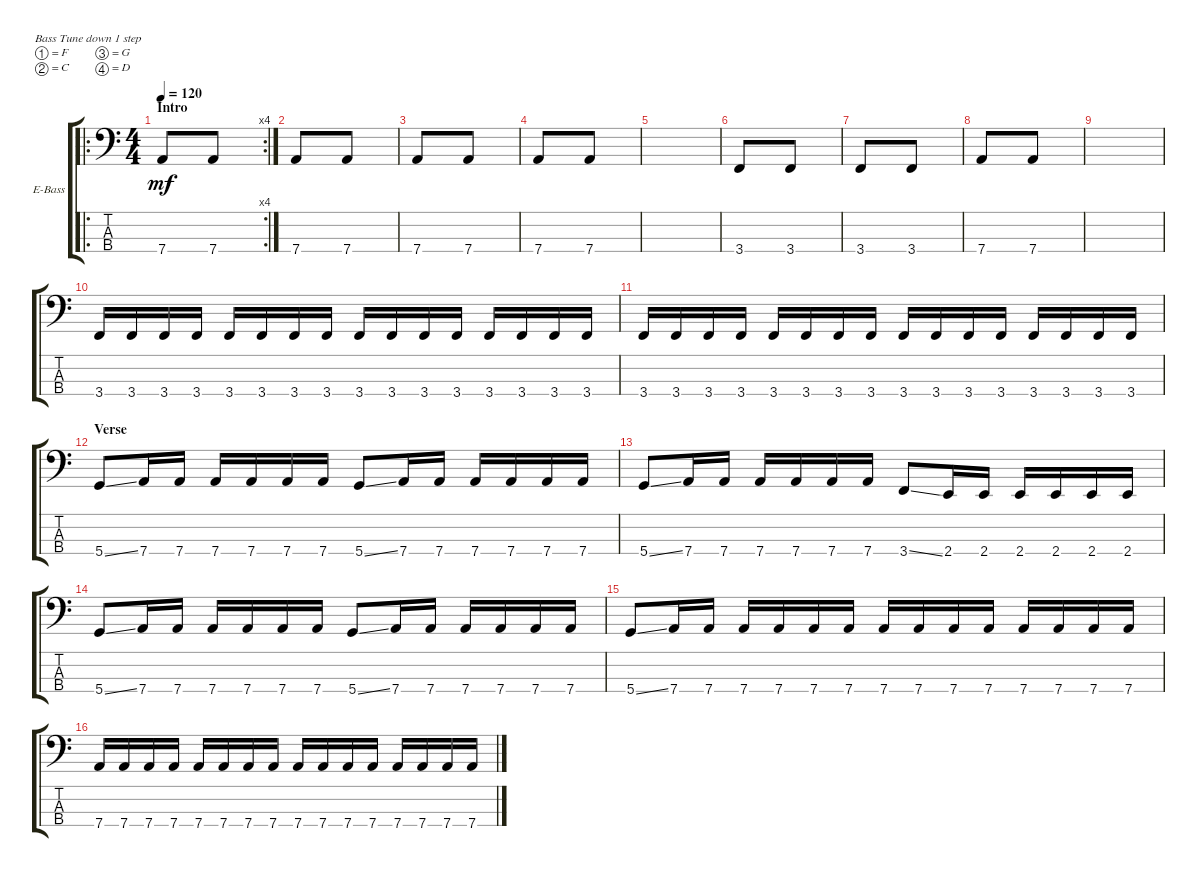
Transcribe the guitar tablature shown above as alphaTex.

\defaultSystemsLayout 4
\bracketExtendMode groupsimilarinstruments
\firstSystemTrackNameOrientation horizontal
\otherSystemsTrackNameOrientation horizontal
\track ("Anders Kjølholm" "E-Bass") {instrument electricbassfinger}
\staff {score tabs}
\tuning (F2 C2 G1 D1)
\ro
\rc 4
\ts (4 4)
\section ("" "Intro")
\tempo 120
\clef f4
\ks c
7.4.8{dy mf instrument electricbassfinger} 7.4.8 |
7.4.8 7.4.8 |
7.4.8 7.4.8 |
7.4.8 7.4.8 |
|
3.4.8 3.4.8 |
3.4.8 3.4.8 |
7.4.8 7.4.8 |
|
3.4.16 3.4.16 3.4.16 3.4.16 3.4.16 3.4.16 3.4.16 3.4.16 3.4.16 3.4.16 3.4.16 3.4.16 3.4.16 3.4.16 3.4.16 3.4.16 |
3.4.16 3.4.16 3.4.16 3.4.16 3.4.16 3.4.16 3.4.16 3.4.16 3.4.16 3.4.16 3.4.16 3.4.16 3.4.16 3.4.16 3.4.16 3.4.16 |
\section ("" "Verse")
5.4{ss}.8 7.4.16 7.4.16 7.4.16 7.4.16 7.4.16 7.4.16 5.4{ss}.8 7.4.16 7.4.16 7.4.16 7.4.16 7.4.16 7.4.16 |
5.4{ss}.8 7.4.16 7.4.16 7.4.16 7.4.16 7.4.16 7.4.16 3.4{ss}.8 2.4.16 2.4.16 2.4.16 2.4.16 2.4.16 2.4.16 |
5.4{ss}.8 7.4.16 7.4.16 7.4.16 7.4.16 7.4.16 7.4.16 5.4{ss}.8 7.4.16 7.4.16 7.4.16 7.4.16 7.4.16 7.4.16 |
5.4{ss}.8 7.4.16 7.4.16 7.4.16 7.4.16 7.4.16 7.4.16 7.4.16 7.4.16 7.4.16 7.4.16 7.4.16 7.4.16 7.4.16 7.4.16 |
7.4.16 7.4.16 7.4.16 7.4.16 7.4.16 7.4.16 7.4.16 7.4.16 7.4.16 7.4.16 7.4.16 7.4.16 7.4.16 7.4.16 7.4.16 7.4.16
